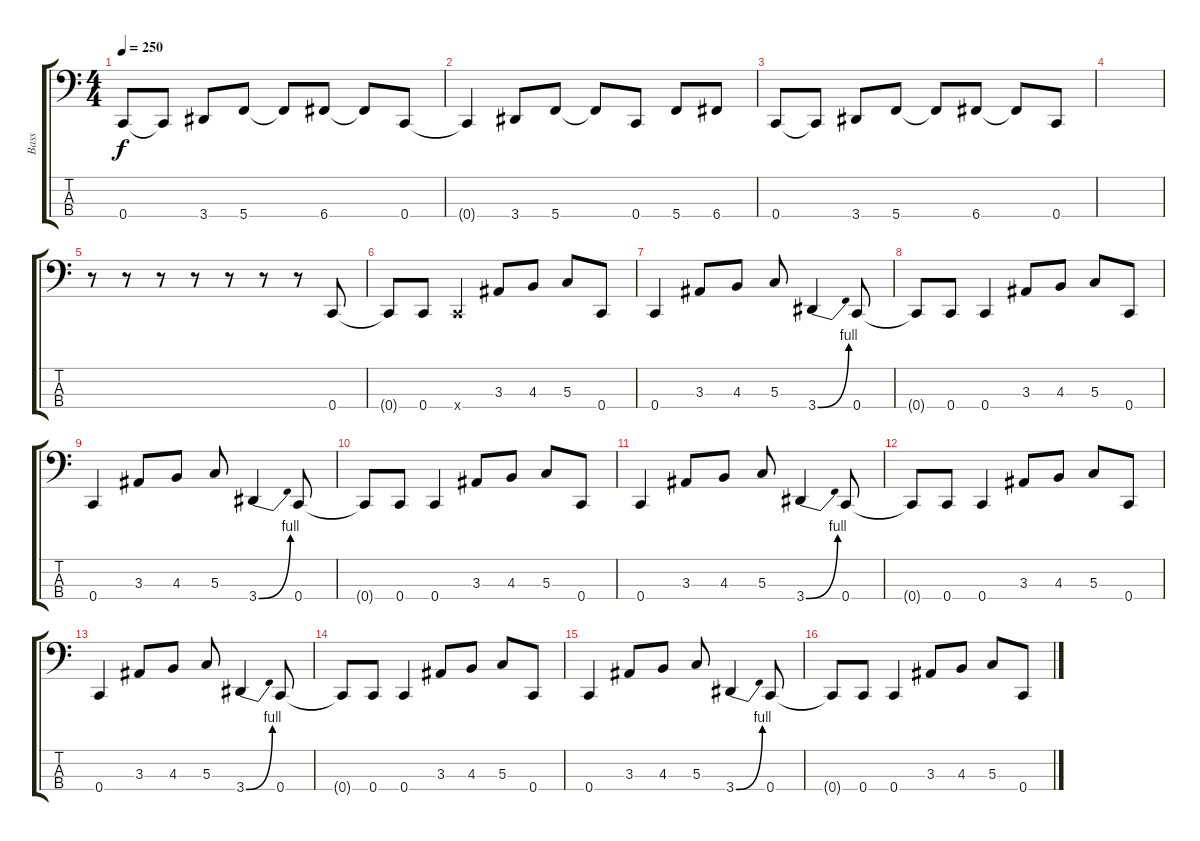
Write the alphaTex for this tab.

\track ("Bass" "Bass") {instrument electricbassfinger}
\staff {score tabs}
\tuning (F2 C2 G1 C1) {hide}
\ts (4 4)
\tempo 250
\clef f4
\ks c
0.4.8{dy f} 0.4{t}.8 3.4.8 5.4.8 5.4{t}.8 6.4.8 6.4{t}.8 0.4.8 |
0.4{t}.4 3.4.8 5.4.8 5.4{t}.8 0.4.8 5.4.8 6.4.8 |
0.4.8 0.4{t}.8 3.4.8 5.4.8 5.4{t}.8 6.4.8 6.4{t}.8 0.4.8 |
|
r.8 r.8 r.8 r.8 r.8 r.8 r.8 0.4.8 |
0.4{t}.8 0.4.8 0.4{x}.4 3.3.8 4.3.8 5.3.8 0.4.8 |
0.4.4 3.3.8 4.3.8 5.3.8 3.4{be (bend 0 0 60 4)}.4 0.4.8 |
0.4{t}.8 0.4.8 0.4.4 3.3.8 4.3.8 5.3.8 0.4.8 |
0.4.4 3.3.8 4.3.8 5.3.8 3.4{be (bend 0 0 60 4)}.4 0.4.8 |
0.4{t}.8 0.4.8 0.4.4 3.3.8 4.3.8 5.3.8 0.4.8 |
0.4.4 3.3.8 4.3.8 5.3.8 3.4{be (bend 0 0 60 4)}.4 0.4.8 |
0.4{t}.8 0.4.8 0.4.4 3.3.8 4.3.8 5.3.8 0.4.8 |
0.4.4 3.3.8 4.3.8 5.3.8 3.4{be (bend 0 0 60 4)}.4 0.4.8 |
0.4{t}.8 0.4.8 0.4.4 3.3.8 4.3.8 5.3.8 0.4.8 |
0.4.4 3.3.8 4.3.8 5.3.8 3.4{be (bend 0 0 60 4)}.4 0.4.8 |
0.4{t}.8 0.4.8 0.4.4 3.3.8 4.3.8 5.3.8 0.4.8
